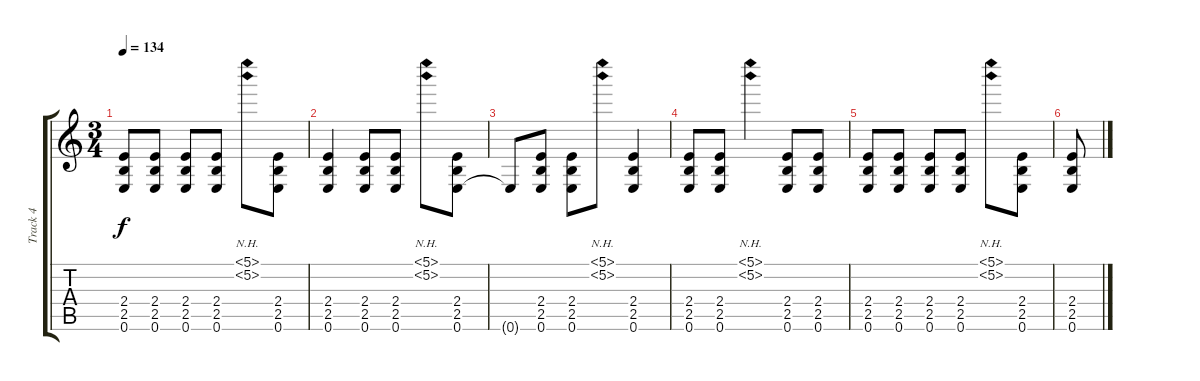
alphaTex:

\track ("Track 4" "Track 4") {instrument distortionguitar}
\staff {score tabs}
\tuning (E4 B3 G3 D3 A2 E2) {hide}
\ts (3 4)
\tempo 134
\clef g2
\ks c
(2.4 2.5 0.6).8{dy f} (2.4 2.5 0.6).8 (2.4 2.5 0.6).8 (2.4 2.5 0.6).8 (5.1{nh} 5.2{nh}).8 (2.4 2.5 0.6).8 |
(2.4 2.5 0.6).4 (2.4 2.5 0.6).8 (2.4 2.5 0.6).8 (5.1{nh} 5.2{nh}).8 (2.4 2.5 0.6).8 |
0.6{t}.8 (2.4 2.5 0.6).8 (2.4 2.5 0.6).8 (5.1{nh} 5.2{nh}).8 (2.4 2.5 0.6).4 |
(2.4 2.5 0.6).8 (2.4 2.5 0.6).8 (5.1{nh} 5.2{nh}).4 (2.4 2.5 0.6).8 (2.4 2.5 0.6).8 |
(2.4 2.5 0.6).8 (2.4 2.5 0.6).8 (2.4 2.5 0.6).8 (2.4 2.5 0.6).8 (5.1{nh} 5.2{nh}).8 (2.4 2.5 0.6).8 |
(2.4 2.5 0.6).8
